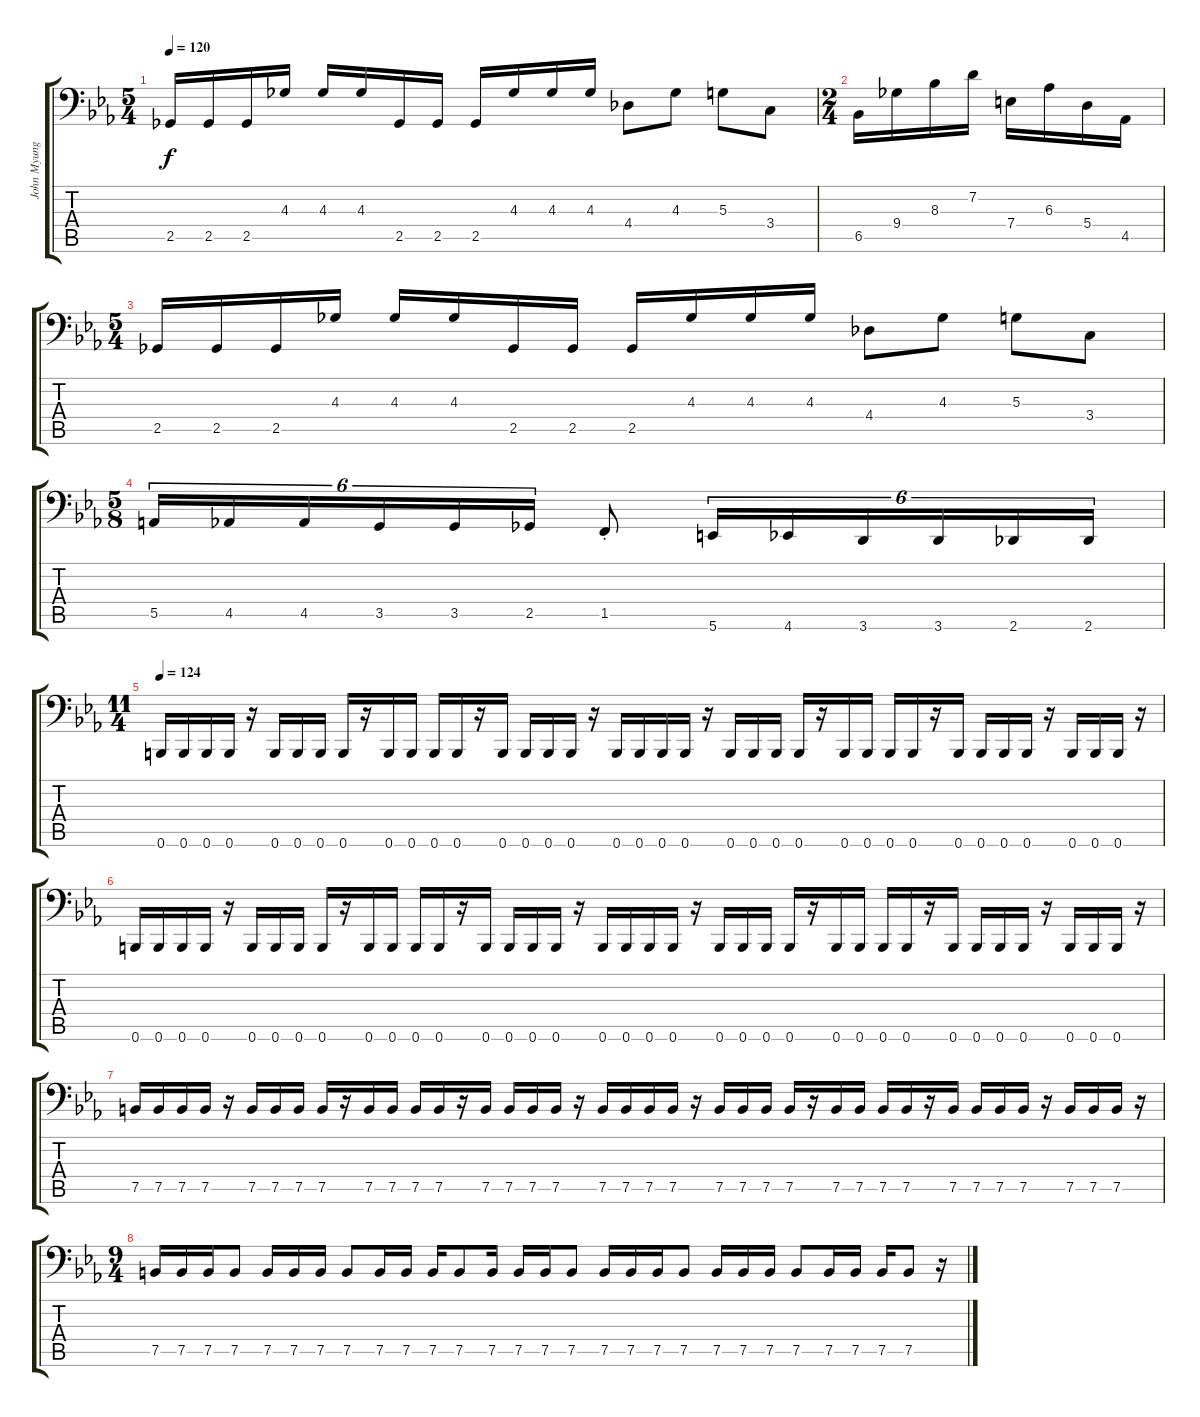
\track ("John Myung" "John Myung") {instrument electricbassfinger}
\staff {score tabs}
\tuning (C3 G2 D2 A1 E1 B0) {hide}
\ts (5 4)
\tempo 120
\clef f4
\ks eb
2.5.16{dy f} 2.5.16 2.5.16 4.3.16 4.3.16 4.3.16 2.5.16 2.5.16 2.5.16 4.3.16 4.3.16 4.3.16 4.4.8 4.3.8 5.3.8 3.4.8 |
\ts (2 4)
6.5.16 9.4.16 8.3.16 7.2.16 7.4.16 6.3.16 5.4.16 4.5.16 |
\ts (5 4)
2.5.16 2.5.16 2.5.16 4.3.16 4.3.16 4.3.16 2.5.16 2.5.16 2.5.16 4.3.16 4.3.16 4.3.16 4.4.8 4.3.8 5.3.8 3.4.8 |
\ts (5 8)
5.5.16{tu (6 4)} 4.5.16{tu (6 4)} 4.5.16{tu (6 4)} 3.5.16{tu (6 4)} 3.5.16{tu (6 4)} 2.5.16{tu (6 4)} 1.5{st}.8 5.6.16{tu (6 4)} 4.6.16{tu (6 4)} 3.6.16{tu (6 4)} 3.6.16{tu (6 4)} 2.6.16{tu (6 4)} 2.6.16{tu (6 4)} |
\ts (11 4)
\tempo 124
0.6.16 0.6.16 0.6.16 0.6.16 r.16 0.6.16 0.6.16 0.6.16 0.6.16 r.16 0.6.16 0.6.16 0.6.16 0.6.16 r.16 0.6.16 0.6.16 0.6.16 0.6.16 r.16 0.6.16 0.6.16 0.6.16 0.6.16 r.16 0.6.16 0.6.16 0.6.16 0.6.16 r.16 0.6.16 0.6.16 0.6.16 0.6.16 r.16 0.6.16 0.6.16 0.6.16 0.6.16 r.16 0.6.16 0.6.16 0.6.16 r.16 |
0.6.16 0.6.16 0.6.16 0.6.16 r.16 0.6.16 0.6.16 0.6.16 0.6.16 r.16 0.6.16 0.6.16 0.6.16 0.6.16 r.16 0.6.16 0.6.16 0.6.16 0.6.16 r.16 0.6.16 0.6.16 0.6.16 0.6.16 r.16 0.6.16 0.6.16 0.6.16 0.6.16 r.16 0.6.16 0.6.16 0.6.16 0.6.16 r.16 0.6.16 0.6.16 0.6.16 0.6.16 r.16 0.6.16 0.6.16 0.6.16 r.16 |
7.5.16 7.5.16 7.5.16 7.5.16 r.16 7.5.16 7.5.16 7.5.16 7.5.16 r.16 7.5.16 7.5.16 7.5.16 7.5.16 r.16 7.5.16 7.5.16 7.5.16 7.5.16 r.16 7.5.16 7.5.16 7.5.16 7.5.16 r.16 7.5.16 7.5.16 7.5.16 7.5.16 r.16 7.5.16 7.5.16 7.5.16 7.5.16 r.16 7.5.16 7.5.16 7.5.16 7.5.16 r.16 7.5.16 7.5.16 7.5.16 r.16 |
\ts (9 4)
7.5.16 7.5.16 7.5.16 7.5.8 7.5.16 7.5.16 7.5.16 7.5.8 7.5.16 7.5.16 7.5.16 7.5.8 7.5.16 7.5.16 7.5.16 7.5.8 7.5.16 7.5.16 7.5.16 7.5.8 7.5.16 7.5.16 7.5.16 7.5.8 7.5.16 7.5.16 7.5.16 7.5.8 r.16
